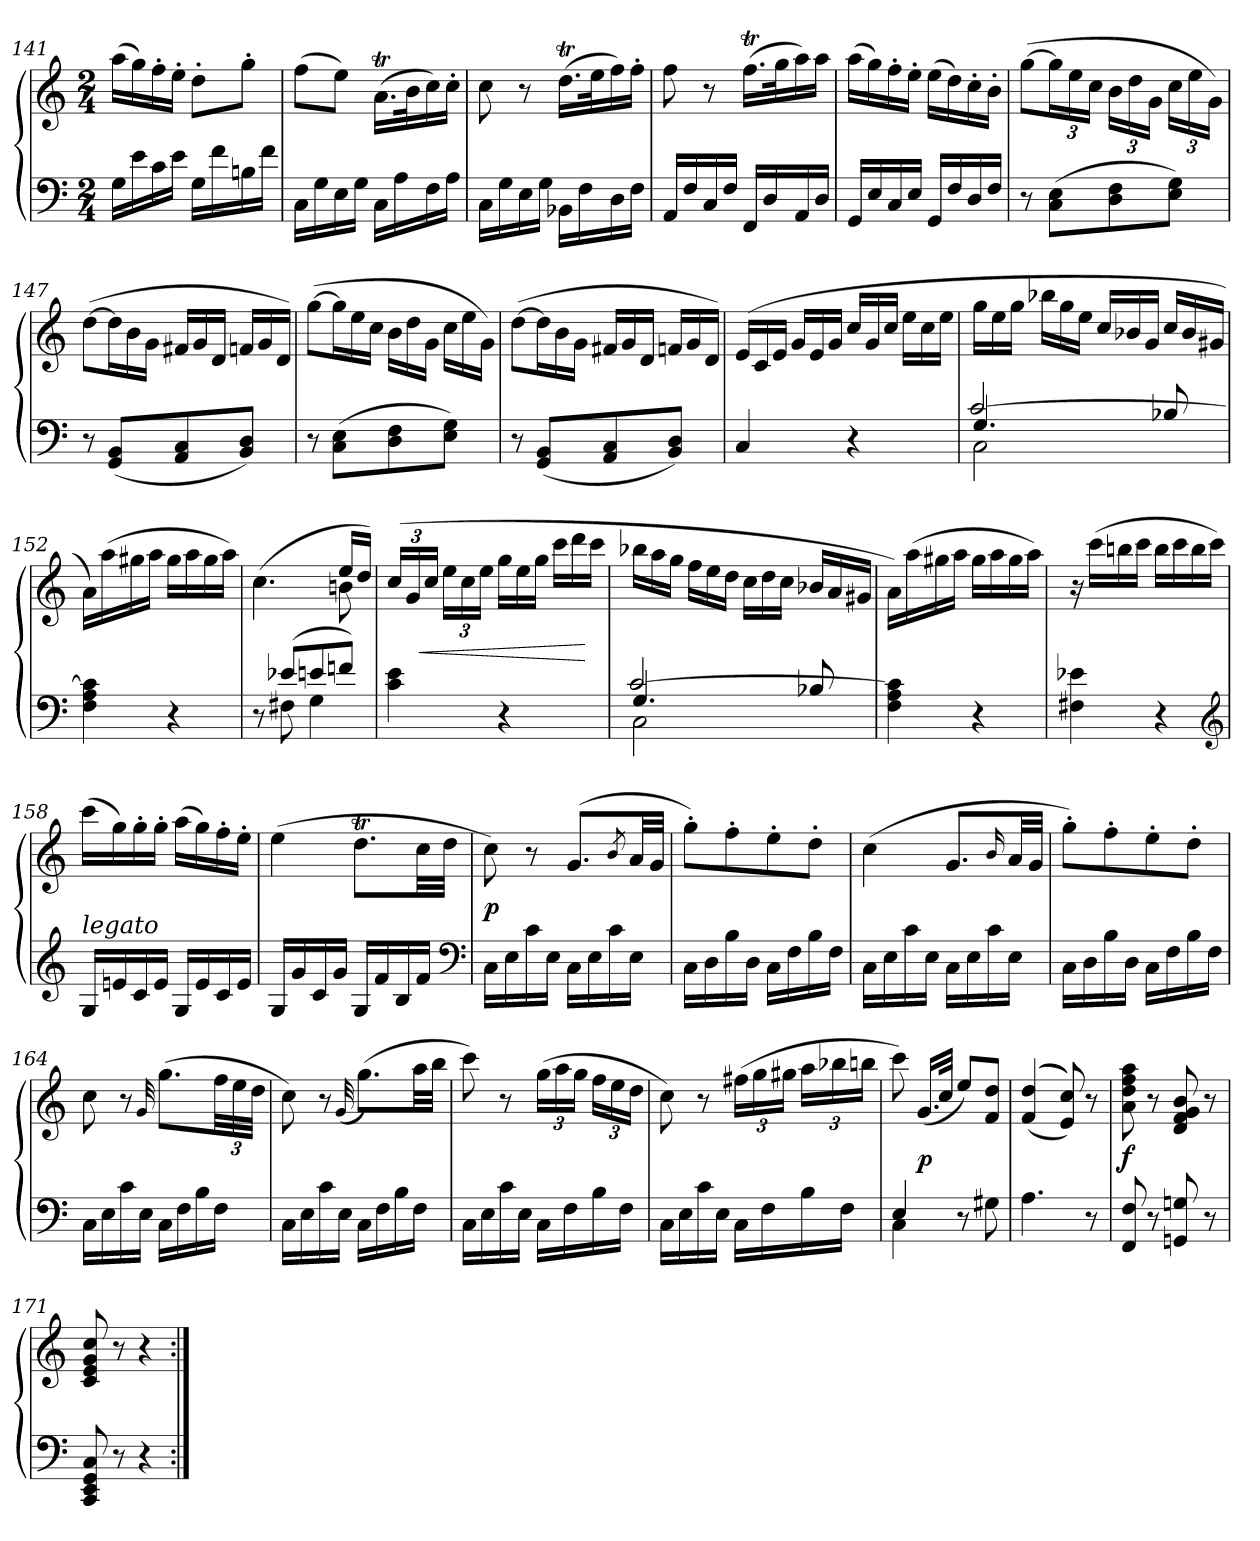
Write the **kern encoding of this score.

**kern	**kern	**dynam
*part1	*part1	*part1
*staff2	*staff1	*staff1/2
*clefF4	*clefG2	*
*k[]	*k[]	*
*C:	*C:	*
*M2/4	*M2/4	*
=141	=141	=141
16GLL	(16aaLL	.
16e	16gg)	.
16c	16ff'	.
16eJJ	16ee'JJ	.
16GLL	8dd'L	.
16f	.	.
16Bn	8gg'J	.
16fJJ	.	.
=142	=142	=142
16CLL	(8ffL	.
16G	.	.
16E	8eeJ)	.
16GJJ	.	.
16CLL	(16.aTLL	.
16A	.	.
.	32bK	.
16F	16cc)	.
16AJJ	16cc'JJ	.
=143	=143	=143
16CLL	8cc	.
16G	.	.
16E	8r	.
16GJJ	.	.
16BB-XLL	(16.ddTLL	.
16F	.	.
.	32eeK	.
16D	16ff)	.
16FJJ	16ff'JJ	.
=144	=144	=144
16AA/LL	8ff	.
16F/	.	.
16C/	8r	.
16F/JJ	.	.
16FFLL	(16.ffTLL	.
16D	.	.
.	32ggK	.
16AA	16aa)	.
16DJJ	16aaJJ	.
=145	=145	=145
16GGLL	(16aaLL	.
16E	16gg)	.
16C	16ff'	.
16EJJ	16ee'JJ	.
16GG/LL	(16eeLL	.
16F/	16dd)	.
16D/	16cc'	.
16F/JJ	16b'JJ	.
=146	=146	=146
8r	([8ggL	.
(8C 8EL	24ggL]	.
.	24ee	.
.	24ccJJ	.
8D 8F	24bLL	.
.	24dd	.
.	24gJJ	.
8E 8GJ)	24ccLL	.
.	24ee	.
.	24gJJ)	.
=147	=147	=147
8r	([8ddL	.
*	*Xtuplet	*
(8GG 8BBL	24ddL]	.
.	24b	.
.	24gJJ	.
8AA 8C	24f#XLL	.
.	24g	.
.	24dJJ	.
8BB 8DJ)	24fnLL	.
.	24g	.
.	24dJJ)	.
=148	=148	=148
8r	([8ggL	.
(8C 8EL	24ggL]	.
.	24ee	.
.	24ccJJ	.
8D 8F	24bLL	.
.	24dd	.
.	24gJJ	.
8E 8GJ)	24ccLL	.
.	24ee	.
.	24gJJ)	.
=149	=149	=149
8r	([8ddL	.
(8GG 8BBL	24ddL]	.
.	24b	.
.	24gJJ	.
8AA 8C	24f#XLL	.
.	24g	.
.	24dJJ	.
8BB 8DJ)	24fnLL	.
.	24g	.
.	24dJJ)	.
=150	=150	=150
4C	(>24eLL	.
.	24c	.
.	24eJJ	.
.	24gLL	.
.	24e	.
.	24gJJ	.
4r	24ccLL	.
.	24g	.
.	24ccJJ	.
.	24eeLL	.
.	24cc	.
.	24eeJJ	.
=151	=151	=151
*^	*	*
*	*^	*	*
4.G	2C	[2c/	24ggLL	.
.	.	.	24ee	.
.	.	.	24ggJJ	.
.	.	.	24bb-XLL	.
.	.	.	24gg	.
.	.	.	24eeJJ	.
.	.	.	24ccLL	.
.	.	.	24b-X	.
.	.	.	24gJJ	.
8B-X	.	.	24ccLL	.
.	.	.	24b-	.
.	.	.	24g#XJJ	.
*v	*v	*v	*	*
=152	=152	=152
4F 4A 4c]	16aLL)	.
.	(16aa	.
.	16gg#X	.
.	16aaJJ	.
4r	16gg#LL	.
.	16aa	.
.	16gg#	.
.	16aaJJ)	.
=153	=153	=153
*^	*^	*
8r	8ryy	(4.cc\	4.ryy	.
(8e-XL	8F#X	.	.	.
8en	4G	.	.	.
8fnJ)	.	16eeLL	8bn	.
.	.	16ddJJ)	.	.
*v	*v	*	*	*
*	*v	*v	*
=154	=154	=154
*	*tuplet	*
4c 4e	(24ccLL	.
.	24g	.
.	24ccJJ	<
.	24eeLL	.
.	24cc	.
.	24eeJJ	.
*	*Xtuplet	*
4r	24ggLL	.
.	24ee	.
.	24ggJJ	.
.	24cccLL	.
.	24ddd	.
.	24cccJJ	[
=155	=155	=155
*^	*	*
*	*^	*	*
4.G	2C	[2c/	24bb-XLL	.
.	.	.	24aa	.
.	.	.	24ggJJ	.
.	.	.	24ffLL	.
.	.	.	24ee	.
.	.	.	24ddJJ	.
.	.	.	24ccLL	.
.	.	.	24dd	.
.	.	.	24ccJJ	.
8B-X	.	.	24b-XLL	.
.	.	.	24a	.
.	.	.	24g#XJJ	.
*v	*v	*v	*	*
=156	=156	=156
4F 4A 4c]	16aLL)	.
.	(16aa	.
.	16gg#X	.
.	16aaJJ	.
4r	16gg#LL	.
.	16aa	.
.	16gg#	.
.	16aaJJ)	.
=157	=157	=157
4F#X 4e-X	16r	.
.	(16cccLL	.
.	16bbn	.
.	16cccJJ	.
4r	16bbLL	.
.	16ccc	.
.	16bb	.
.	16cccJJ)	.
*clefG2	*	*
=158	=158	=158
!LO:TX:a:i:t=legato	!	!
16GLL	(16cccLL	.
16en	16gg)	.
16c	16gg'	.
16eJJ	16gg'JJ	.
16GLL	(16aaLL	.
16e	16gg)	.
16c	16ff'	.
16eJJ	16ee'JJ	.
=159	=159	=159
16GLL	(4ee	.
16g	.	.
16c	.	.
16gJJ	.	.
16GLL	8.ddTL	.
16f	.	.
16B	.	.
16fJJ	32ccLL	.
.	32ddJJJ	.
*clefF4	*	*
=160	=160	=160
16CLL	8cc)	p
16E	.	.
16c	8r	.
16EJJ	.	.
16CLL	(>8.gL	.
16E	.	.
16c	.	.
.	8qb/	.
16EJJ	32aLL	.
.	32gJJJ	.
=161	=161	=161
16CLL	8gg'L)	.
16D	.	.
16B	8ff'	.
16DJJ	.	.
16CLL	8ee'	.
16F	.	.
16B	8dd'J	.
16FJJ	.	.
=162	=162	=162
16CLL	(4cc	.
16E	.	.
16c	.	.
16EJJ	.	.
16CLL	8.gL	.
16E	.	.
16c	.	.
.	16qqb/	.
16EJJ	32aLL	.
.	32gJJJ	.
=163	=163	=163
16CLL	8gg'L)	.
16D	.	.
16B	8ff'	.
16DJJ	.	.
16CLL	8ee'	.
16F	.	.
16B	8dd'J	.
16FJJ	.	.
=164	=164	=164
16CLL	8cc	.
16E	.	.
16c	8r	.
16EJJ	.	.
.	32qqg/	.
16CLL	(8.ggL	.
16F	.	.
16B	.	.
*	*tuplet	*
16FJJ	48ffLL	.
.	48ee	.
.	48ddJJJ	.
=165	=165	=165
16CLL	8cc)	.
16E	.	.
16c	8r	.
16EJJ	.	.
.	(>32qqg/	.
16CLL	(8.ggL)	.
16F	.	.
16B	.	.
16FJJ	32aaLL	.
.	32bbJJJ	.
=166	=166	=166
16CLL	8ccc)	.
16E	.	.
16c	8r	.
16EJJ	.	.
16CLL	(24ggLL	.
.	24aa	.
16F	.	.
.	24ggJJ	.
16B	24ffLL	.
.	24ee	.
16FJJ	.	.
.	24ddJJ	.
=167	=167	=167
16CLL	8cc)	.
16E	.	.
16c	8r	.
16EJJ	.	.
16CLL	(24ff#XLL	.
.	24gg	.
16F	.	.
.	24gg#XJJ	.
16B	24aaLL	.
.	24bb-X	.
16FJJ	.	.
.	24bbnJJ	.
=168	=168	=168
*^	*	*
4E	4C	8ccc)	.
.	.	(16.gLL	p
.	.	32ccJJk	.
4ryy	8r	8ee/L)	.
.	8G#X	8f/ 8dd/J	.
*v	*v	*	*
=169	=169	=169
4.A	(<(>(>4f 4dd	.
.	8e 8cc)))	.
8r	8r	.
=170	=170	=170
8FF 8F	8a 8dd 8ff 8aa	f
8r	8r	.
8GGn 8Gn	8d 8f 8g 8b	.
8r	8r	.
=171	=171	=171
8CC 8EE 8GG 8C	8c 8e 8g 8cc	.
8r	8r	.
4r	4r	.
=:|!	=:|!	=:|!
*-	*-	*-
